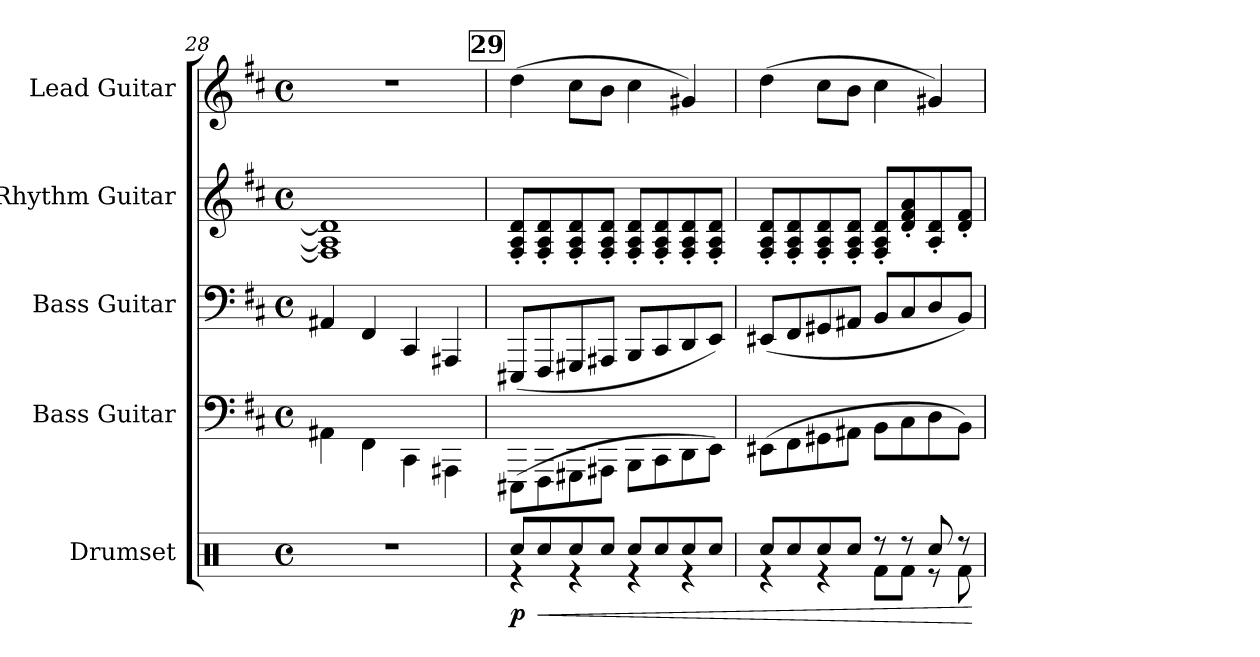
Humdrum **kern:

**kern	**dynam	**kern	**kern	**kern	**kern
*part5	*part5	*part4	*part3	*part2	*part1
*staff5	*staff5	*staff4	*staff3	*staff2	*staff1
*I"Drumset	*	*I"Bass Guitar	*I"Bass Guitar	*I"Rhythm Guitar	*I"Lead Guitar
*I'Drs.	*	*I'Bass	*I'Bass	*I'Rt.	*I'Ld.
*clefX	*	*	*clefF4	*clefG2	*clefG2
*k[]	*	*k[f#c#]	*k[f#c#]	*k[f#c#]	*k[f#c#]
*M4/4	*	*M4/4	*M4/4	*M4/4	*M4/4
*met(c)	*	*met(c)	*met(c)	*met(c)	*met(c)
=28	=28	=28	=28	=28	=28
1r	.	4AA#\	4AA#X/	1F#] 1A] 1d]	1r
.	.	4FF#\	4FF#/	.	.
.	.	4CC#\	4CC#/	.	.
.	.	4AAA#\	4AAA#X/	.	.
!!LO:REH:place=s1:a:B:fs=14:t=29
=29	=29	=29	=29	=29	=29
*^	*	*	*	*	*
!	!	!LO:DY:b	!	!	!	!
8Rcc/L	4r	p	(8EEE#X\L	(8EEE#X/L	8F#/' 8A/' 8d/'L	(4dd\
!	!	!LO:HP:b	!	!	!	!
8Rcc/	.	<	8FFF#\	8FFF#/	8F#/' 8A/' 8d/'	.
8Rcc/	4r	.	8GGG#X\	8GGG#X/	8F#/' 8A/' 8d/'	8cc#\L
8Rcc/J	.	.	8AAA#X\J	8AAA#X/J	8F#/' 8A/' 8d/'J	8b\J
8Rcc/L	4r	.	8BBB\L	8BBB/L	8F#/' 8A/' 8d/'L	4cc#\
8Rcc/	.	.	8CC#\	8CC#/	8F#/' 8A/' 8d/'	.
8Rcc/	4r	.	8DD\	8DD/	8F#/' 8A/' 8d/'	4g#X/)
8Rcc/J	.	.	8EE\J)	8EE/J)	8F#/' 8A/' 8d/'J	.
=30	=30	=30	=30	=30	=30	=30
8Rcc/L	4r	.	(8EE#X\L	(8EE#X/L	8F#/' 8A/' 8d/'L	(4dd\
8Rcc/	.	.	8FF#\	8FF#/	8F#/' 8A/' 8d/'	.
8Rcc/	4r	.	8GG#\	8GG#X/	8F#/' 8A/' 8d/'	8cc#\L
8Rcc/J	.	.	8AA#X\J	8AA#X/J	8F#/' 8A/' 8d/'J	8b\J
8r	8Rf\L	.	8BB\L	8BB/L	8F#/' 8A/' 8d/'L	4cc#\
8r	8Rf\J	.	8C#\	8C#/	8d/' 8f#/' 8a/'	.
8Rcc/	8r	.	8D\	8D/	8A/' 8d/'	4g#X/)
8r	8Rf\	.	8BB\J)	8BB/J)	8d/' 8f#/'J	.
*v	*v	*	*	*	*	*
.	[	.	.	.	.
=	=	=	=	=	=
*-	*-	*-	*-	*-	*-
